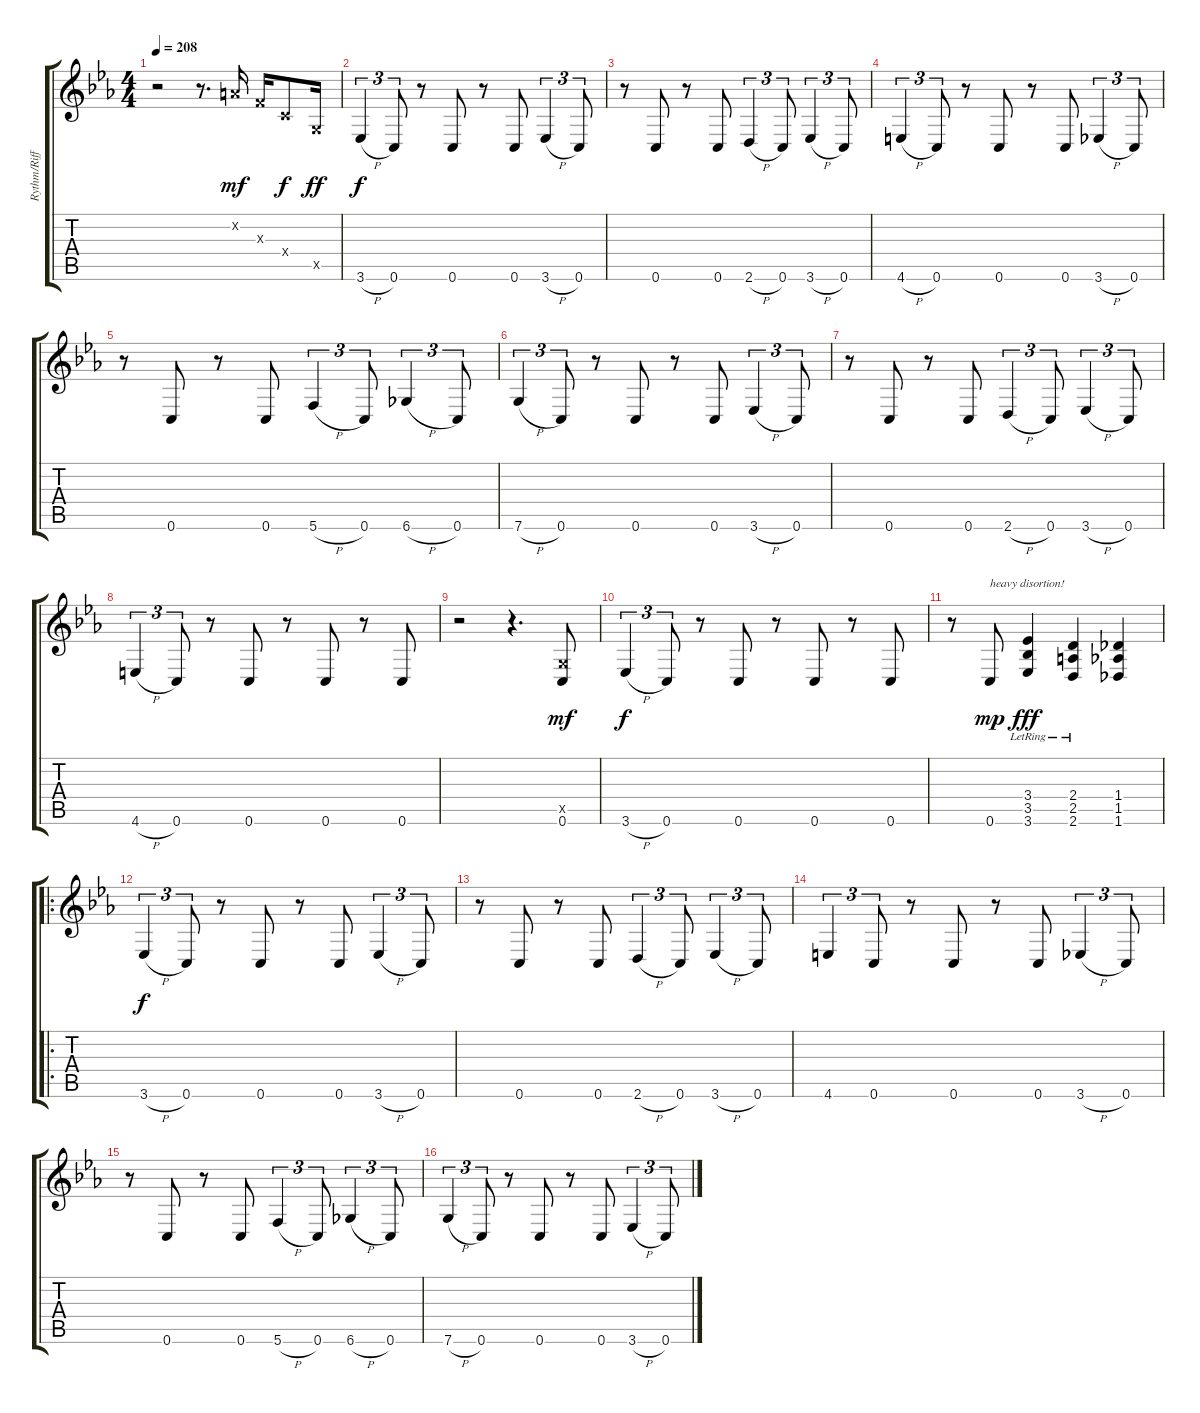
\track ("Rythm/Riff" "Rythm/Riff") {instrument acousticguitarsteel}
\staff {score tabs}
\tuning (D4 A3 F3 C3 G2 C2) {hide}
\ts (4 4)
\tempo 208
\clef g2
\ks cminor
r.2{dy mf instrument acousticguitarsteel} r.8{d} 0.2{x}.16 0.3{x}.16 0.4{x}.8{dy f} 0.5{x}.16{dy ff} |
3.6{h}.4{tu (3 2) dy f} 0.6.8{tu (3 2)} r.8 0.6.8 r.8 0.6.8 3.6{h}.4{tu (3 2)} 0.6.8{tu (3 2)} |
r.8 0.6.8 r.8 0.6.8 2.6{h}.4{tu (3 2)} 0.6.8{tu (3 2)} 3.6{h}.4{tu (3 2)} 0.6.8{tu (3 2)} |
4.6{h}.4{tu (3 2)} 0.6.8{tu (3 2)} r.8 0.6.8 r.8 0.6.8 3.6{h}.4{tu (3 2)} 0.6.8{tu (3 2)} |
r.8 0.6.8 r.8 0.6.8 5.6{h}.4{tu (3 2)} 0.6.8{tu (3 2)} 6.6{h}.4{tu (3 2)} 0.6.8{tu (3 2)} |
7.6{h}.4{tu (3 2)} 0.6.8{tu (3 2)} r.8 0.6.8 r.8 0.6.8 3.6{h}.4{tu (3 2)} 0.6.8{tu (3 2)} |
r.8 0.6.8 r.8 0.6.8 2.6{h}.4{tu (3 2)} 0.6.8{tu (3 2)} 3.6{h}.4{tu (3 2)} 0.6.8{tu (3 2)} |
4.6{h}.4{tu (3 2)} 0.6.8{tu (3 2)} r.8 0.6.8 r.8 0.6.8 r.8 0.6.8 |
r.2 r.4{d} (0.5{x} 0.6).8{dy mf} |
3.6{h}.4{tu (3 2) dy f balance 11} 0.6.8{tu (3 2)} r.8 0.6.8 r.8 0.6.8 r.8 0.6.8 |
r.8{volume 16 instrument distortionguitar} 0.6.8{txt "heavy disortion!" dy mp} (3.4{lr} 3.5{lr} 3.6{lr}).4{dy fff} (2.4{lr} 2.5{lr} 2.6{lr}).4 (1.4 1.5 1.6).4 |
\ro
3.6{h}.4{tu (3 2) dy f} 0.6.8{tu (3 2)} r.8 0.6.8 r.8 0.6.8 3.6{h}.4{tu (3 2)} 0.6.8{tu (3 2)} |
r.8 0.6.8 r.8 0.6.8 2.6{h}.4{tu (3 2)} 0.6.8{tu (3 2)} 3.6{h}.4{tu (3 2)} 0.6.8{tu (3 2)} |
4.6.4{tu (3 2)} 0.6.8{tu (3 2)} r.8 0.6.8 r.8 0.6.8 3.6{h}.4{tu (3 2)} 0.6.8{tu (3 2)} |
r.8 0.6.8 r.8 0.6.8 5.6{h}.4{tu (3 2)} 0.6.8{tu (3 2)} 6.6{h}.4{tu (3 2)} 0.6.8{tu (3 2)} |
7.6{h}.4{tu (3 2)} 0.6.8{tu (3 2)} r.8 0.6.8 r.8 0.6.8 3.6{h}.4{tu (3 2)} 0.6.8{tu (3 2)}
